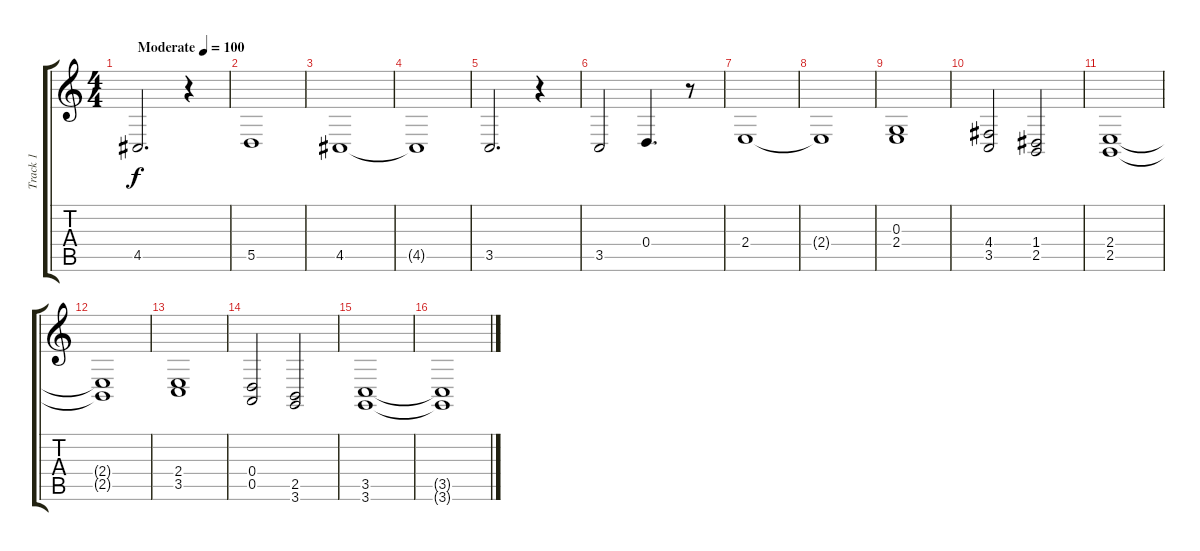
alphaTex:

\track ("Track 1" "Track 1") {instrument acousticgrandpiano}
\staff {score tabs}
\tuning (E4 B3 G3 D3 A2 E2) {hide}
\ts (4 4)
\tempo (100 "Moderate")
\clef g2
\ks c
4.5.2{d dy f instrument acousticgrandpiano} r.4 |
5.5.1 |
4.5.1 |
4.5{t}.1 |
3.5.2{d} r.4 |
3.5.2 0.4.4{d} r.8 |
2.4.1 |
2.4{t}.1 |
(0.3 2.4).1 |
(4.4 3.5).2 (1.4 2.5).2 |
(2.4 2.5).1 |
(2.4{t} 2.5{t}).1 |
(2.4 3.5).1 |
(0.4 0.5).2 (2.5 3.6).2 |
(3.5 3.6).1 |
(3.5{t} 3.6{t}).1
